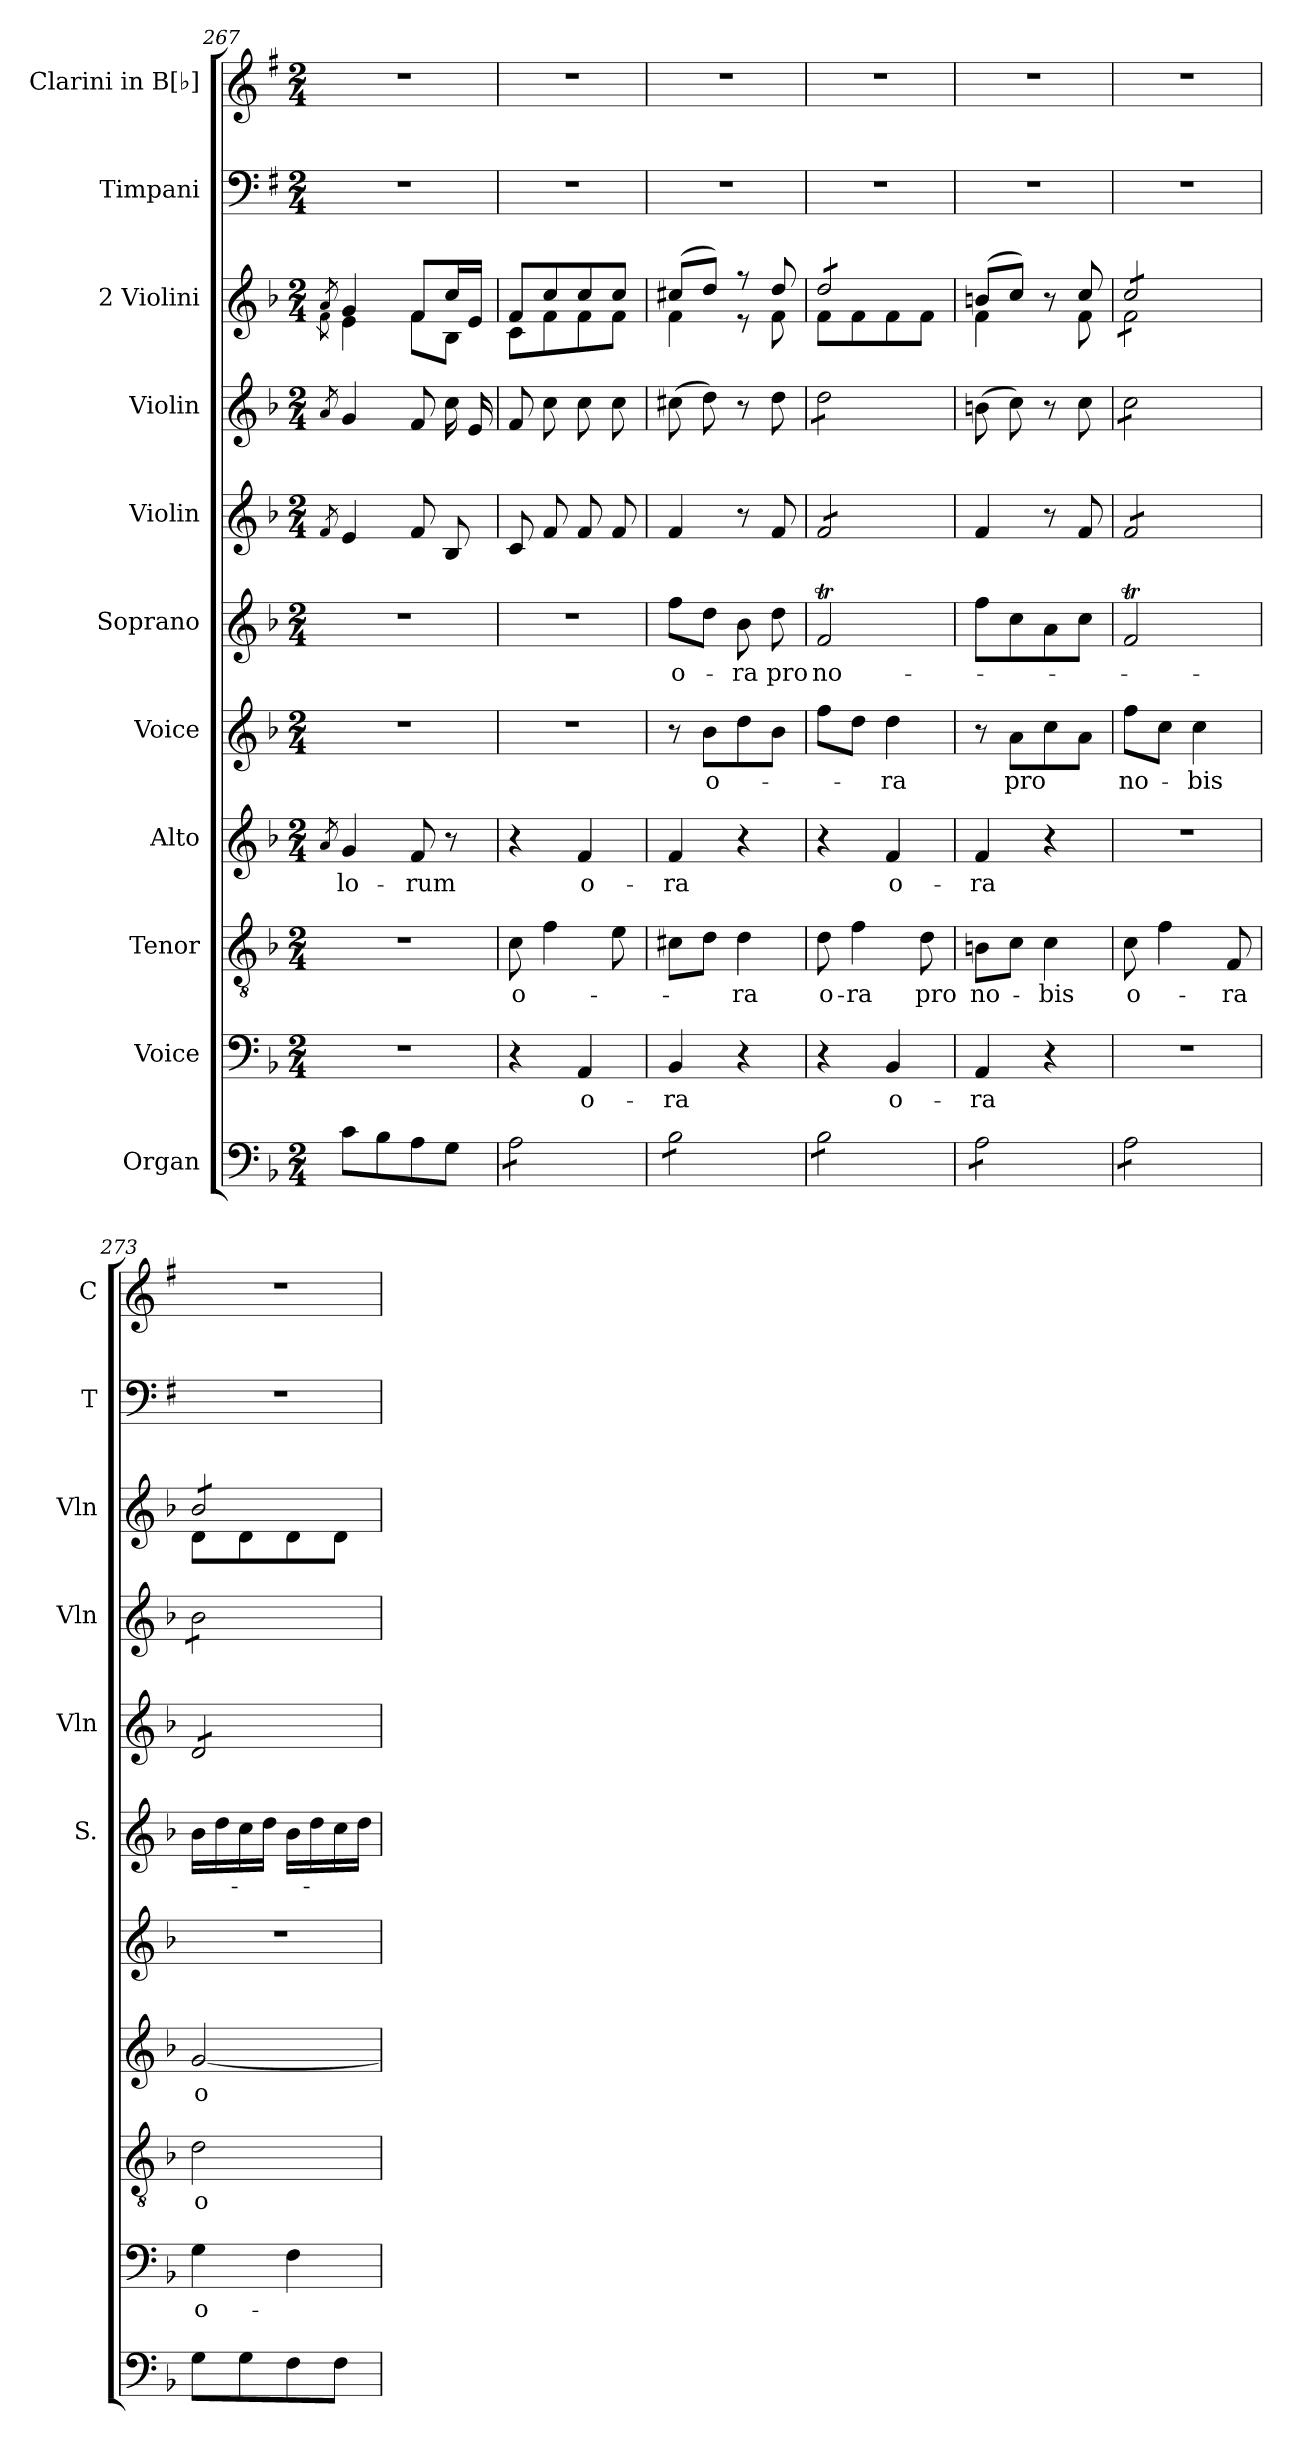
**kern	**kern	**text	**kern	**text	**kern	**text	**kern	**text	**kern	**text	**kern	**kern	**kern	**kern	**kern
*part11	*part10	*part10	*part9	*part9	*part8	*part8	*part7	*part7	*part6	*part6	*part5	*part4	*part3	*part2	*part1
*staff11	*staff10	*staff10	*staff9	*staff9	*staff8	*staff8	*staff7	*staff7	*staff6	*staff6	*staff5	*staff4	*staff3	*staff2	*staff1
*I"Organ	*I"Voice	*	*I"Tenor	*	*I"Alto	*	*I"Voice	*	*I"Soprano	*	*I"Violin	*I"Violin	*I"2 Violini	*I"Timpani	*I"Clarini in B[♭]
*	*	*	*	*	*	*	*	*	*I'S.	*	*I'Vln	*I'Vln	*I'Vln	*I'T	*I'C
*clefF4	*clefF4	*	*clefGv2	*	*clefG2	*	*clefG2	*	*clefG2	*	*clefG2	*clefG2	*clefG2	*clefF4	*clefG2
*	*	*	*	*	*	*	*	*	*	*	*	*	*	*ITrd1c2	*ITrd1c2
*k[b-]	*k[b-]	*	*k[b-]	*	*k[b-]	*	*k[b-]	*	*k[b-]	*	*k[b-]	*k[b-]	*k[b-]	*k[b-]	*k[b-]
*M2/4	*M2/4	*	*M2/4	*	*M2/4	*	*M2/4	*	*M2/4	*	*M2/4	*M2/4	*M2/4	*M2/4	*M2/4
=267	=267	=267	=267	=267	=267	=267	=267	=267	=267	=267	=267	=267	=267	=267	=267
*	*	*	*	*	*	*	*	*	*	*	*	*	*^	*	*
.	.	.	.	.	8qa/	.	.	.	.	.	8qf/	8qa/	8qa/	8qf\	.	.
!	!	!	!	!	!	!LO:LY:b	!	!	!	!	!	!	!	!	!	!
8c\L	2r	.	2r	.	4g/	-lo-	2r	.	2r	.	4e/	4g/	4g/	4e\	2r	2r
8B-\	.	.	.	.	.	.	.	.	.	.	.	.	.	.	.	.
!	!	!	!	!	!	!LO:LY:b	!	!	!	!	!	!	!	!	!	!
8A\	.	.	.	.	8f/	-rum	.	.	.	.	8f/	8f/	8f/L	8f\L	.	.
8G\J	.	.	.	.	8r	.	.	.	.	.	8B-/	16cc\	16cc/L	8B-\J	.	.
.	.	.	.	.	.	.	.	.	.	.	.	16e/	16e/JJ	.	.	.
=268	=268	=268	=268	=268	=268	=268	=268	=268	=268	=268	=268	=268	=268	=268	=268	=268
!	!	!	!	!LO:LY:b	!	!	!	!	!	!	!	!	!	!	!	!
*tremolo	*	*	*	*	*	*	*	*	*	*	*	*	*	*	*	*
8A\L	4r	.	8c\	o-	4r	.	2r	.	2r	.	8c/	8f/	8f/L	8c\L	2r	2r
8A\	.	.	4f\	.	.	.	.	.	.	.	8f/	8cc\	8cc/	8f\	.	.
!	!	!LO:LY:b	!	!	!	!LO:LY:b	!	!	!	!	!	!	!	!	!	!
8A\	4AA/	o-	.	.	4f/	o-	.	.	.	.	8f/	8cc\	8cc/	8f\	.	.
8A\J	.	.	8e\	.	.	.	.	.	.	.	8f/	8cc\	8cc/J	8f\J	.	.
=269	=269	=269	=269	=269	=269	=269	=269	=269	=269	=269	=269	=269	=269	=269	=269	=269
!	!	!LO:LY:b	!	!	!	!LO:LY:b	!	!	!	!LO:LY:b	!	!	!	!	!	!
8B-\L	4BB-/	-ra	8c#X\L	.	4f/	-ra	8r	.	8ff\L	o-	4f/	(8cc#X\	(8cc#X/L	4f\	2r	2r
!	!	!	!	!	!	!	!	!LO:LY:b	!	!	!	!	!	!	!	!
8B-\	.	.	8d\J	.	.	.	8b-\L	o-	8dd\J	.	.	8dd\)	8dd/J)	.	.	.
!	!	!	!	!LO:LY:b	!	!	!	!	!	!LO:LY:b	!	!	!	!	!	!
8B-\	4r	.	4d\	-ra	4r	.	8dd\	.	8b-\	-ra	8r	8r	8r	8r	.	.
!	!	!	!	!	!	!	!	!	!	!LO:LY:b	!	!	!	!	!	!
8B-\J	.	.	.	.	.	.	8b-\J	.	8dd\	pro	8f/	8dd\	8dd/	8f\	.	.
=270	=270	=270	=270	=270	=270	=270	=270	=270	=270	=270	=270	=270	=270	=270	=270	=270
!	!	!	!	!LO:LY:b	!	!	!	!	!	!LO:LY:b	!	!	!	!	!	!
*	*	*	*	*	*	*	*	*	*	*	*tremolo	*	*	*	*	*
*	*	*	*	*	*	*	*	*	*	*	*	*tremolo	*	*	*	*
*	*	*	*	*	*	*	*	*	*	*	*	*	*tremolo	*	*	*
8B-\L	4r	.	8d\	o-	4r	.	8ff\L	.	2fT/	no-	8f/L	8dd\L	8dd/L	8f\L	2r	2r
!	!	!	!	!LO:LY:b	!	!	!	!	!	!	!	!	!	!	!	!
8B-\	.	.	4f\	-ra	.	.	8dd\J	.	.	.	8f/	8dd\	8dd/	8f\	.	.
!	!	!LO:LY:b	!	!	!	!LO:LY:b	!	!LO:LY:b	!	!	!	!	!	!	!	!
8B-\	4BB-/	o-	.	.	4f/	o-	4dd\	-ra	.	.	8f/	8dd\	8dd/	8f\	.	.
!	!	!	!	!LO:LY:b	!	!	!	!	!	!	!	!	!	!	!	!
8B-\J	.	.	8d\	pro	.	.	.	.	.	.	8f/J	8dd\J	8dd/J	8f\J	.	.
*	*	*	*	*	*	*	*	*	*	*	*	*	*Xtremolo	*	*	*
*	*	*	*	*	*	*	*	*	*	*	*	*Xtremolo	*	*	*	*
*	*	*	*	*	*	*	*	*	*	*	*Xtremolo	*	*	*	*	*
=271	=271	=271	=271	=271	=271	=271	=271	=271	=271	=271	=271	=271	=271	=271	=271	=271
!	!	!LO:LY:b	!	!LO:LY:b	!	!LO:LY:b	!	!	!	!	!	!	!	!	!	!
8A\L	4AA/	-ra	8Bn\L	no-	4f/	-ra	8r	.	8ff\L	.	4f/	(8bn\	(8bn/L	4f\	2r	2r
!	!	!	!	!	!	!	!	!LO:LY:b	!	!	!	!	!	!	!	!
8A\	.	.	8c\J	.	.	.	8a\L	pro	8cc\	.	.	8cc\)	8cc/J)	.	.	.
!	!	!	!	!LO:LY:b	!	!	!	!	!	!	!	!	!	!	!	!
8A\	4r	.	4c\	-bis	4r	.	8cc\	.	8a\	.	8r	8r	8r	8ryy	.	.
8A\J	.	.	.	.	.	.	8a\J	.	8cc\J	.	8f/	8cc\	8cc/	8f\	.	.
=272	=272	=272	=272	=272	=272	=272	=272	=272	=272	=272	=272	=272	=272	=272	=272	=272
!	!	!	!	!LO:LY:b	!	!	!	!LO:LY:b	!	!	!	!	!	!	!	!
*	*	*	*	*	*	*	*	*	*	*	*tremolo	*	*	*	*	*
*	*	*	*	*	*	*	*	*	*	*	*	*tremolo	*	*	*	*
*	*	*	*	*	*	*	*	*	*	*	*	*	*tremolo	*	*	*
8A\L	2r	.	8c\	o-	2r	.	8ff\L	no-	2fT/	.	8f/L	8cc\L	8cc/L	8f\L	2r	2r
8A\	.	.	4f\	.	.	.	8cc\J	.	.	.	8f/	8cc\	8cc/	8f\	.	.
!	!	!	!	!	!	!	!	!LO:LY:b	!	!	!	!	!	!	!	!
8A\	.	.	.	.	.	.	4cc\	-bis	.	.	8f/	8cc\	8cc/	8f\	.	.
!	!	!	!	!LO:LY:b	!	!	!	!	!	!	!	!	!	!	!	!
8A\J	.	.	8F/	-ra	.	.	.	.	.	.	8f/J	8cc\J	8cc/J	8f\J	.	.
*Xtremolo	*	*	*	*	*	*	*	*	*	*	*	*	*	*	*	*
=273	=273	=273	=273	=273	=273	=273	=273	=273	=273	=273	=273	=273	=273	=273	=273	=273
!	!	!LO:LY:b	!	!LO:LY:b	!	!LO:LY:b	!	!	!	!	!	!	!	!	!	!
8G\L	4G\	o-	2d\	o-	[2g/	o-	2r	.	16b-\LL	.	8d/L	8b-\L	8b-/L	8d\L	2r	2r
.	.	.	.	.	.	.	.	.	16dd\	.	.	.	.	.	.	.
8G\	.	.	.	.	.	.	.	.	16cc\	.	8d/	8b-\	8b-/	8d\	.	.
.	.	.	.	.	.	.	.	.	16dd\JJ	.	.	.	.	.	.	.
8F\	4F\	.	.	.	.	.	.	.	16b-\LL	.	8d/	8b-\	8b-/	8d\	.	.
.	.	.	.	.	.	.	.	.	16dd\	.	.	.	.	.	.	.
8F\J	.	.	.	.	.	.	.	.	16cc\	.	8d/J	8b-\J	8b-/J	8d\J	.	.
*	*	*	*	*	*	*	*	*	*	*	*	*	*Xtremolo	*	*	*
*	*	*	*	*	*	*	*	*	*	*	*	*Xtremolo	*	*	*	*
*	*	*	*	*	*	*	*	*	*	*	*Xtremolo	*	*	*	*	*
.	.	.	.	.	.	.	.	.	16dd\JJ	.	.	.	.	.	.	.
*	*	*	*	*	*	*	*	*	*	*	*	*	*v	*v	*	*
=	=	=	=	=	=	=	=	=	=	=	=	=	=	=	=
*-	*-	*-	*-	*-	*-	*-	*-	*-	*-	*-	*-	*-	*-	*-	*-
